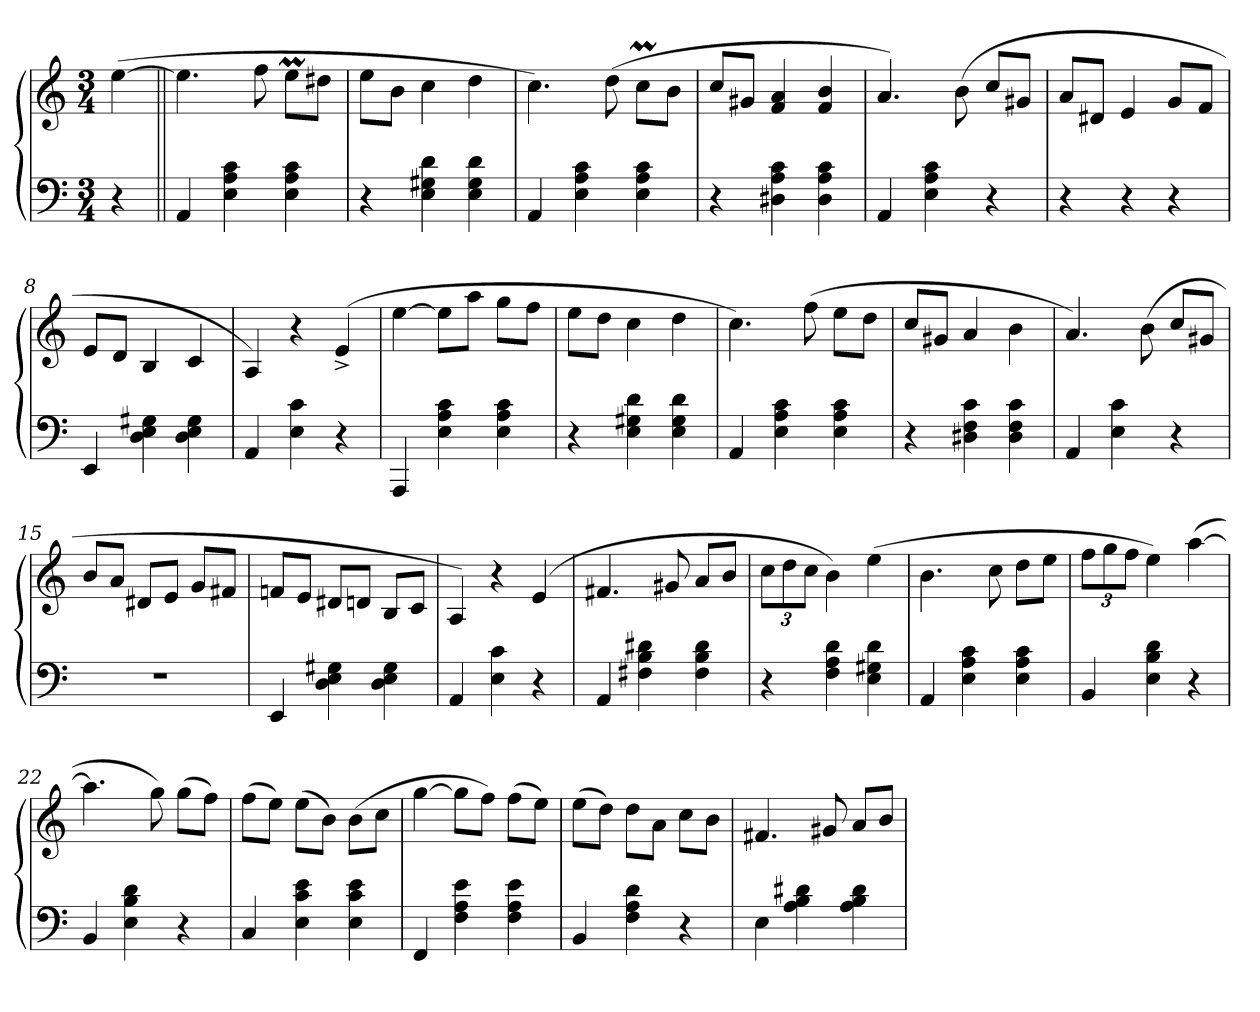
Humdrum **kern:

**kern	**kern	**dynam
*part1	*part1	*part1
*staff2	*staff1	*staff1/2
*clefF4	*clefG2	*
*k[]	*k[]	*
*M3/4	*M3/4	*
=1	=1	=1
!	!	!LO:DY:a
4r	(>[4ee\	Allegretto
=2||	=2||	=2||
4AA/	4.ee\]	.
4E\ 4A\ 4c\	.	.
.	8ff\	.
4E\ 4A\ 4c\	8eem\L	.
.	8dd#X\J	.
=3	=3	=3
4r	8ee\L	.
.	8b\J	.
4E\ 4G#X\ 4d\	4cc\	.
4E\ 4G#\ 4d\	4dd\	.
=4	=4	=4
4AA/	4.cc\)	.
4E\ 4A\ 4c\	.	.
.	(>8dd\	.
4E\ 4A\ 4c\	8ccM\L	.
.	8b\J	.
=5	=5	=5
4r	8cc/L	.
.	8g#X/J	.
4D#X\ 4A\ 4c\	4f/ 4a/	.
4D#\ 4A\ 4c\	4f/ 4b/	.
=6	=6	=6
4AA/	4.a/)	.
4E\ 4A\ 4c\	.	.
.	(>8b\	.
4r	8cc/L	.
.	8g#X/J	.
=7	=7	=7
4r	8a/L	.
.	8d#X/J	.
4r	4e/	.
4r	8g/L	.
.	8f/J	.
=8	=8	=8
4EE/	8e/L	.
.	8d/J	.
4D\ 4E\ 4G#X\	4B/	.
4D\ 4E\ 4G#\	4c/	.
=9	=9	=9
4AA/	4A/)	.
4E\ 4c\	4r	.
4r	(>4e^/	.
!!LO:LB:g=z
=10	=10	=10
4AAA/	[4ee\	.
4E\ 4A\ 4c\	8ee\L]	.
.	8aa\J	.
4E\ 4A\ 4c\	8gg\L	.
.	8ff\J	.
=11	=11	=11
4r	8ee\L	.
.	8dd\J	.
4E\ 4G#X\ 4d\	4cc\	.
4E\ 4G#\ 4d\	4dd\	.
=12	=12	=12
4AA/	4.cc\)	.
4E\ 4A\ 4c\	.	.
.	(>8ff\	.
4E\ 4A\ 4c\	8ee\L	.
.	8dd\J	.
=13	=13	=13
4r	8cc/L	.
.	8g#X/J	.
4D#X\ 4F\ 4c\	4a/	.
4D#\ 4F\ 4c\	4b\	.
=14	=14	=14
4AA/	4.a/)	.
4E\ 4c\	.	.
.	(<8b\	.
4r	8cc/L	.
.	8g#X/J	.
=15	=15	=15
2.r	8b/L	.
.	8a/J	.
.	8d#X/L	.
.	8e/J	.
.	8g/L	.
.	8f#X/J	.
=16	=16	=16
4EE/	8fn/L	.
.	8e/J	.
4D\ 4E\ 4G#X\	8d#X/L	.
.	8dn/J	.
4D\ 4E\ 4G#\	8B/L	.
.	8c/J	.
=17	=17	=17
4AA/	4A/)	.
4E\ 4c\	4r	.
4r	(>4e/	.
!!LO:LB:g=z
=18	=18	=18
4AA/	4.f#X/	.
4F#X\ 4B\ 4d#X\	.	.
.	8g#X/	.
4F#\ 4B\ 4d#\	8a/L	.
.	8b/J	.
=19	=19	=19
*	*Xbrackettup	*
4r	12cc\L	.
.	12dd\	.
.	12cc\J	.
4F\ 4A\ 4d\	4b\)	.
4E\ 4G#X\ 4d\	(>4ee\	.
=20	=20	=20
4AA/	4.b\	.
4E\ 4A\ 4c\	.	.
.	8cc\	.
4E\ 4A\ 4c\	8dd\L	.
.	8ee\J	.
=21	=21	=21
4BB/	12ff\L	.
.	12gg\	.
.	12ff\J	.
4E\ 4B\ 4d\	4ee\)	.
4r	(>[4aa\	.
=22	=22	=22
4BB/	4.aa\]	.
4E\ 4B\ 4d\	.	.
.	8gg\)	.
4r	(>8gg\L	.
.	8ff\J)	.
=23	=23	=23
4C/	(>8ff\L	.
.	8ee\J)	.
4E\ 4c\ 4e\	(>8ee\L	.
.	8b\J)	.
4E\ 4c\ 4e\	(>8b\L	.
.	8cc\J	.
=24	=24	=24
4FF/	[4gg\	.
4F\ 4A\ 4e\	8gg\L]	.
.	8ff\J)	.
4F\ 4A\ 4e\	(>8ff\L	.
.	8ee\J)	.
=25	=25	=25
4BB/	(>8ee\L	.
.	8dd\J)	.
4F\ 4A\ 4d\	8dd\L	.
.	8a\J	.
4r	8cc\L	.
.	8b\J	.
!!LO:LB:g=z
=26	=26	=26
4E\	4.f#X/	.
4A\ 4B\ 4d#X\	.	.
.	8g#X/	.
4A\ 4B\ 4d#\	8a/L	.
.	8b/J	.
=	=	=
*-	*-	*-
